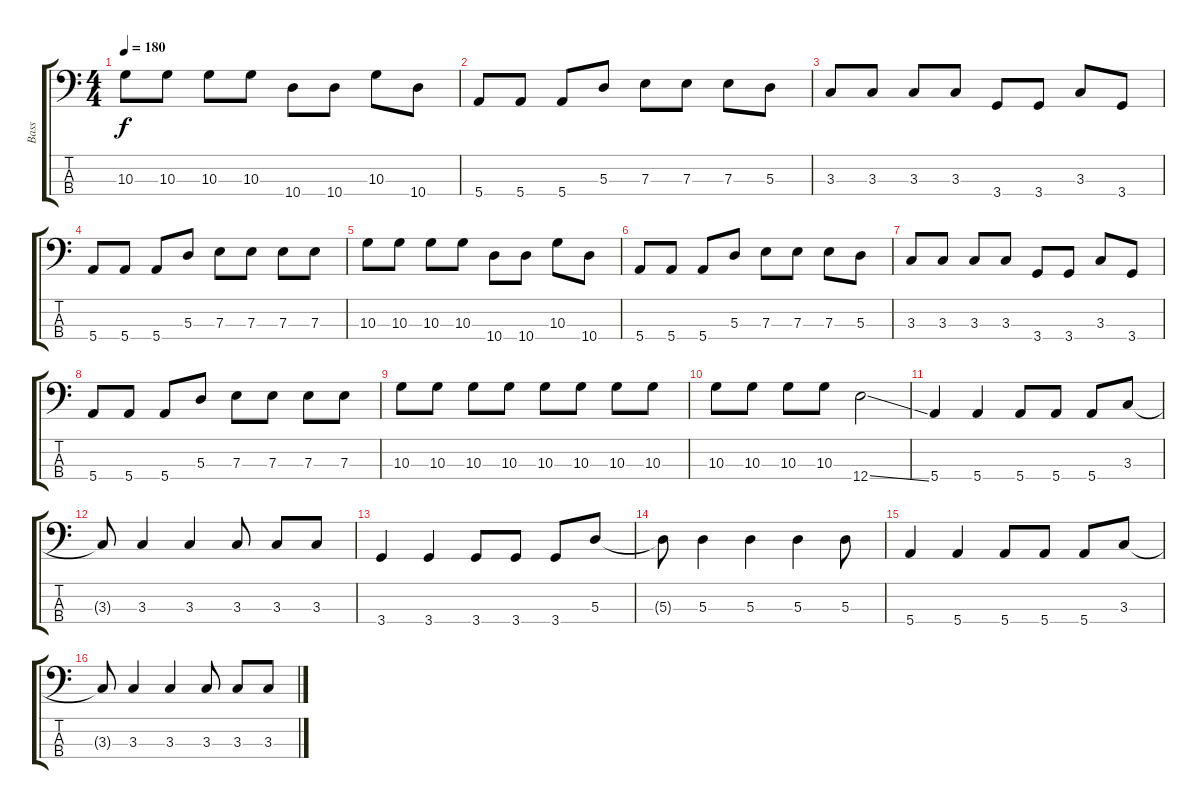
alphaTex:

\track ("Bass" "Bass") {instrument electricbasspick}
\staff {score tabs}
\tuning (G2 D2 A1 E1) {hide}
\ts (4 4)
\tempo 180
\clef f4
\ks c
10.3.8{dy f} 10.3.8 10.3.8 10.3.8 10.4.8 10.4.8 10.3.8 10.4.8 |
5.4.8 5.4.8 5.4.8 5.3.8 7.3.8 7.3.8 7.3.8 5.3.8 |
3.3.8 3.3.8 3.3.8 3.3.8 3.4.8 3.4.8 3.3.8 3.4.8 |
5.4.8 5.4.8 5.4.8 5.3.8 7.3.8 7.3.8 7.3.8 7.3.8 |
10.3.8 10.3.8 10.3.8 10.3.8 10.4.8 10.4.8 10.3.8 10.4.8 |
5.4.8 5.4.8 5.4.8 5.3.8 7.3.8 7.3.8 7.3.8 5.3.8 |
3.3.8 3.3.8 3.3.8 3.3.8 3.4.8 3.4.8 3.3.8 3.4.8 |
5.4.8 5.4.8 5.4.8 5.3.8 7.3.8 7.3.8 7.3.8 7.3.8 |
10.3.8 10.3.8 10.3.8 10.3.8 10.3.8 10.3.8 10.3.8 10.3.8 |
10.3.8 10.3.8 10.3.8 10.3.8 12.4{ss}.2 |
5.4.4 5.4.4 5.4.8 5.4.8 5.4.8 3.3.8 |
3.3{t}.8 3.3.4 3.3.4 3.3.8 3.3.8 3.3.8 |
3.4.4 3.4.4 3.4.8 3.4.8 3.4.8 5.3.8 |
5.3{t}.8 5.3.4 5.3.4 5.3.4 5.3.8 |
5.4.4 5.4.4 5.4.8 5.4.8 5.4.8 3.3.8 |
3.3{t}.8 3.3.4 3.3.4 3.3.8 3.3.8 3.3.8
